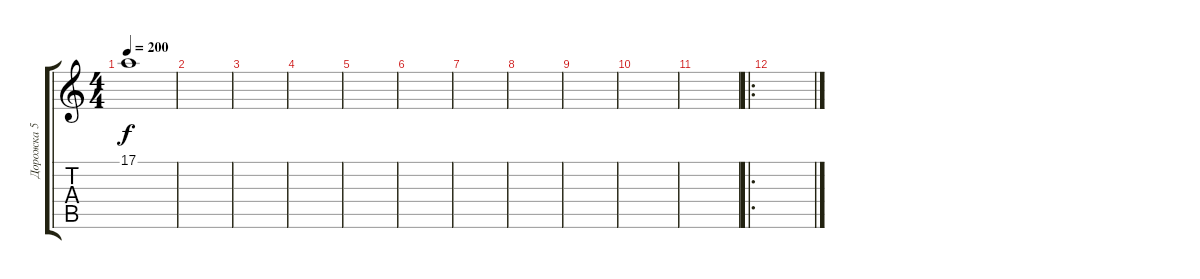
\track ("Дорожка 5" "Дорожка 5") {instrument acousticgrandpiano}
\staff {score tabs}
\tuning (E4 B3 G3 D3 A2 E2) {hide}
\ts (4 4)
\tempo 200
\clef g2
\ks c
17.1.1{dy f} |
|
|
|
|
|
|
|
|
|
|
\ro
